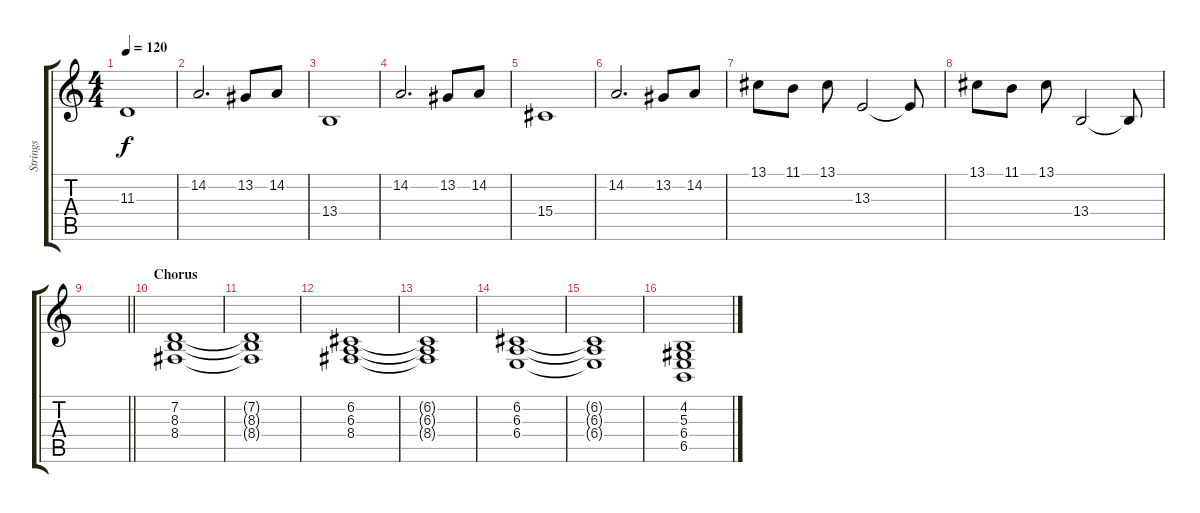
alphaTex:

\track ("Strings" "Strings") {instrument pad2warm}
\staff {score tabs}
\tuning (C4 G3 Eb3 Bb2 F2 C2) {hide}
\ts (4 4)
\tempo 120
\clef g2
\ks c
11.3.1{dy f} |
14.2.2{d} 13.2.8 14.2.8 |
13.4.1 |
14.2.2{d} 13.2.8 14.2.8 |
15.4.1 |
14.2.2{d} 13.2.8 14.2.8 |
13.1.8 11.1.8 13.1.8 13.3.2 13.3{t}.8 |
13.1.8 11.1.8 13.1.8 13.4.2 13.4{t}.8 |
\barLineRight lightlight
|
\section ("" "Chorus")
(7.2 8.3 8.4).1{volume 8} |
(7.2{t} 8.3{t} 8.4{t}).1 |
(6.2 6.3 8.4).1 |
(6.2{t} 6.3{t} 8.4{t}).1 |
(6.2 6.3 6.4).1 |
(6.2{t} 6.3{t} 6.4{t}).1 |
(4.2 5.3 6.4 6.5).1
